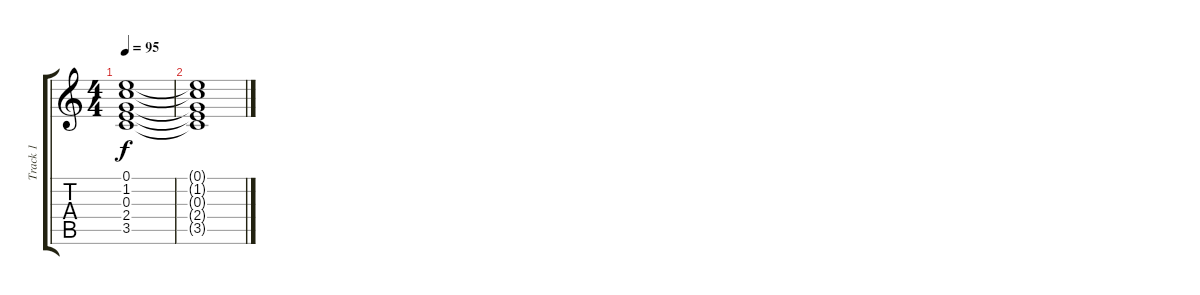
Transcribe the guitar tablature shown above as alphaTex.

\track ("Track 1" "Track 1") {instrument electricguitarjazz}
\staff {score tabs}
\tuning (E4 B3 G3 D3 A2 E2) {hide}
\ts (4 4)
\tempo 95
\clef g2
\ks c
(0.1{t} 1.2{t} 0.3{t} 2.4{t} 3.5{t}).1{dy f} |
(0.1{t} 1.2{t} 0.3{t} 2.4{t} 3.5{t}).1
